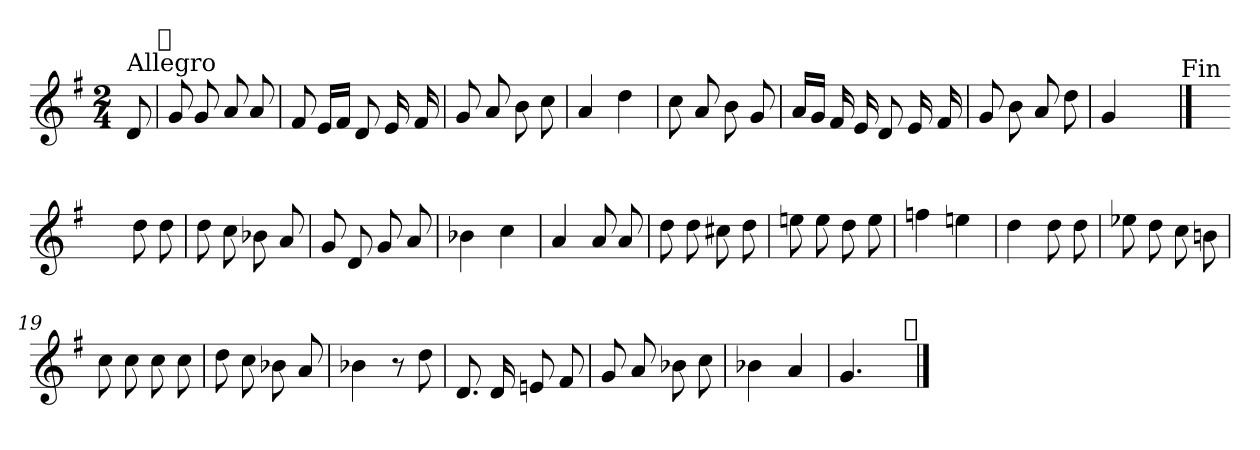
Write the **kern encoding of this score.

**kern
*part1
*staff1
*clefG2
*k[f#]
*G:
*M2/4
=
!LO:TX:a:t=Allegro
8d/
!LO:TX:a:t=𝄋
=1
8g/
8g/
8a/
8a/
=2
8f#/
16e/LL
16f#/JJ
8d/
16e/
16f#/
=3
8g/
8a/
8b\
8cc\
=4
4a/
4dd\
=5
8cc\
8a/
8b\
8g/
=6
16a/LL
16g/JJ
16f#/
16e/
8d/
16e/
16f#/
!!LO:LB:g=z
=7
8g/
8b\
8a/
8dd\
=8
4g/
4ryy
!LO:TX:a:t=Fin
==9
4ryy
8dd\
8dd\
=10
8dd\
8cc\
8b-X\
8a/
=11
8g/
8d/
8g/
8a/
=12
4b-X\
4cc\
=13
4a/
8a/
8a/
=14
8dd\
8dd\
8cc#X\
8dd\
=15
8een\
8ee\
8dd\
8ee\
!!LO:LB:g=z
=16
4ffn\
4een\
=17
4dd\
8dd\
8dd\
=18
8ee-X\
8dd\
8cc\
8bn\
=19
8cc\
8cc\
8cc\
8cc\
=20
8dd\
8cc\
8b-X\
8a/
=21
4b-X\
8r
8dd\
=22
8.d/
16d/
8en/
8f#/
=23
8g/
8a/
8b-X\
8cc\
!!LO:LB:g=z
=24
4b-X\
4a/
=25
4.g/
8ryy
!LO:TX:a:t=𝄋
==
*-
